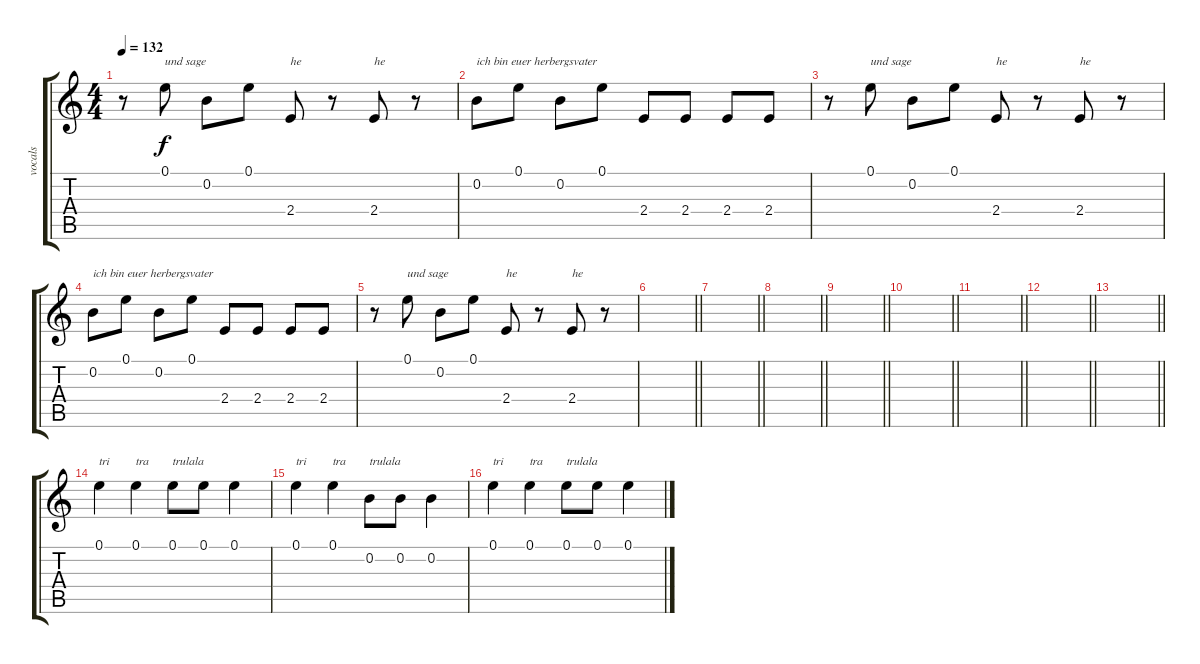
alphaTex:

\track ("vocals" "vocals") {instrument electricguitarjazz}
\staff {score tabs}
\tuning (E4 B3 G3 D3 A2 E2) {hide}
\ts (4 4)
\tempo 132
\clef g2
\ks c
r.8{dy f} 0.1.8{txt "und sage"} 0.2.8 0.1.8 2.4.8{txt "he"} r.8 2.4.8{txt "he"} r.8 |
0.2.8{txt "ich bin euer herbergsvater"} 0.1.8 0.2.8 0.1.8 2.4.8 2.4.8 2.4.8 2.4.8 |
r.8 0.1.8{txt "und sage"} 0.2.8 0.1.8 2.4.8{txt "he"} r.8 2.4.8{txt "he"} r.8 |
0.2.8{txt "ich bin euer herbergsvater"} 0.1.8 0.2.8 0.1.8 2.4.8 2.4.8 2.4.8 2.4.8 |
r.8 0.1.8{txt "und sage"} 0.2.8 0.1.8 2.4.8{txt "he"} r.8 2.4.8{txt "he"} r.8 |
\barLineRight lightlight
|
\barLineRight lightlight
|
\barLineRight lightlight
|
\barLineRight lightlight
|
\barLineRight lightlight
|
\barLineRight lightlight
|
\barLineRight lightlight
|
\barLineRight lightlight
|
0.1.4{txt "tri"} 0.1.4{txt "tra"} 0.1.8{txt "trulala"} 0.1.8 0.1.4 |
0.1.4{txt "tri"} 0.1.4{txt "tra"} 0.2.8{txt "trulala"} 0.2.8 0.2.4 |
0.1.4{txt "tri"} 0.1.4{txt "tra"} 0.1.8{txt "trulala"} 0.1.8 0.1.4
